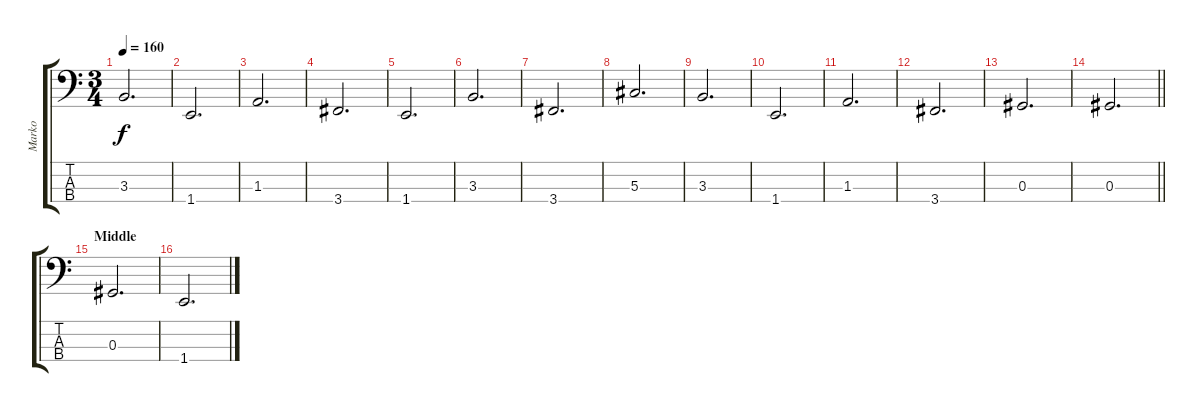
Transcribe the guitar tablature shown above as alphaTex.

\track ("Marko" "Marko") {instrument electricbasspick}
\staff {score tabs}
\tuning (Gb2 Db2 Ab1 Eb1) {hide}
\ts (3 4)
\tempo 160
\clef f4
\ks c
3.3.2{d dy f} |
1.4.2{d} |
1.3.2{d} |
3.4.2{d} |
1.4.2{d} |
3.3.2{d} |
3.4.2{d} |
5.3.2{d} |
3.3.2{d} |
1.4.2{d} |
1.3.2{d} |
3.4.2{d} |
0.3.2{d} |
\barLineRight lightlight
0.3.2{d} |
\section ("" "Middle")
0.3.2{d} |
1.4.2{d}
